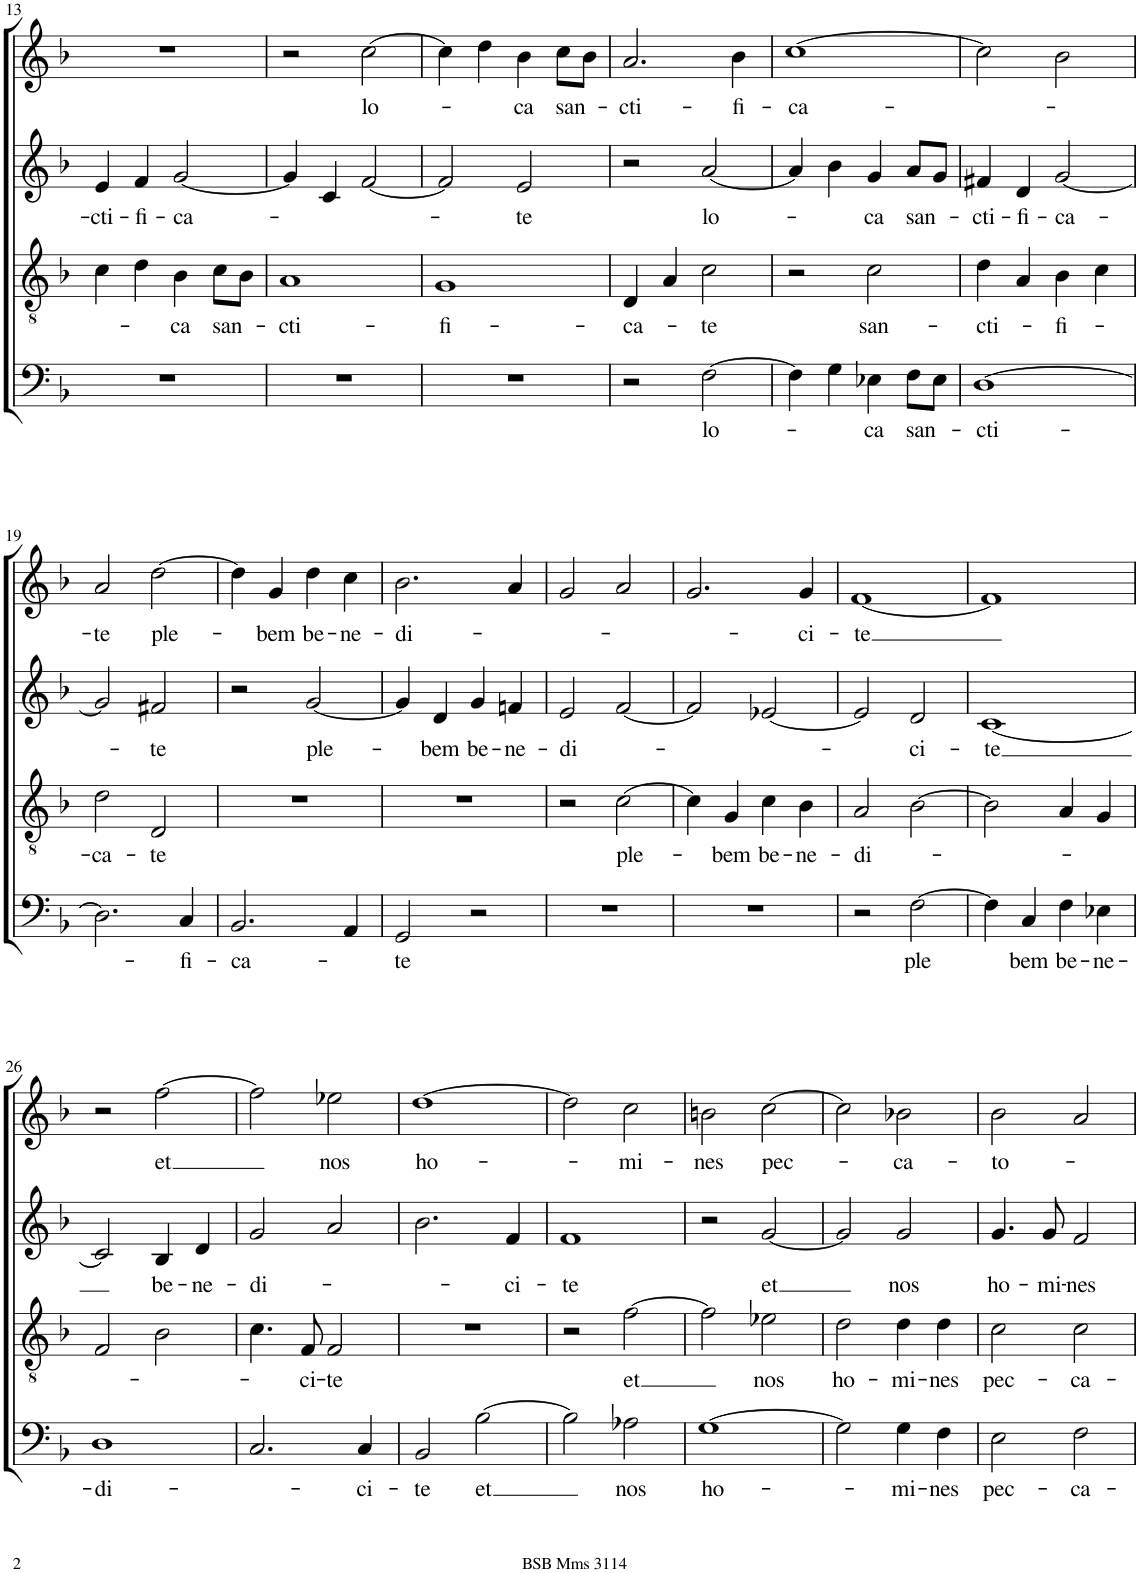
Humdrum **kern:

**kern	**text	**kern	**text	**kern	**text	**kern	**text
*part4	*part4	*part3	*part3	*part2	*part2	*part1	*part1
*staff4	*staff4	*staff3	*staff3	*staff2	*staff2	*staff1	*staff1
*I"Bass	*	*I"Tenor	*	*I"Alto	*	*I"Soprano	*
!!LO:PB:g=z
*clefF4	*	*clefGv2	*	*clefG2	*	*clefG2	*
*k[b-]	*	*k[b-]	*	*k[b-]	*	*k[b-]	*
*M2/2	*	*M2/2	*	*M2/2	*	*M2/2	*
*met(c|)	*	*met(c|)	*	*met(c|)	*	*met(c|)	*
=13	=13	=13	=13	=13	=13	=13	=13
!	!	!	!	!	!LO:LY:b	!	!
1r	.	4c\	.	4e/	-cti-	1r	.
!	!	!	!	!	!LO:LY:b	!	!
.	.	4d\	.	4f/	-fi-	.	.
!	!	!	!LO:LY:b	!	!LO:LY:b	!	!
.	.	4B-\	-ca	[2g/	-ca-	.	.
!	!	!	!LO:LY:b	!	!	!	!
.	.	8c\L	san-	.	.	.	.
.	.	8B-\J	.	.	.	.	.
=14	=14	=14	=14	=14	=14	=14	=14
!	!	!	!LO:LY:b	!	!	!	!
1r	.	1A	-cti-	4g/]	.	2r	.
.	.	.	.	4c/	.	.	.
!	!	!	!	!	!	!	!LO:LY:b
.	.	.	.	[2f/	.	[2cc\	lo-
=15	=15	=15	=15	=15	=15	=15	=15
!	!	!	!LO:LY:b	!	!	!	!
1r	.	1G	-fi-	2f/]	.	4cc\]	.
.	.	.	.	.	.	4dd\	.
!	!	!	!	!	!LO:LY:b	!	!LO:LY:b
.	.	.	.	2e/	-te	4b-\	-ca
!	!	!	!	!	!	!	!LO:LY:b
.	.	.	.	.	.	8cc\L	san-
.	.	.	.	.	.	8b-\J	.
=16	=16	=16	=16	=16	=16	=16	=16
!	!	!	!LO:LY:b	!	!	!	!LO:LY:b
2r	.	4D/	-ca-	2r	.	2.a/	-cti-
.	.	4A/	.	.	.	.	.
!	!LO:LY:b	!	!LO:LY:b	!	!LO:LY:b	!	!
[2F\	lo-	2c\	-te	[2a/	lo-	.	.
!	!	!	!	!	!	!	!LO:LY:b
.	.	.	.	.	.	4b-\	-fi-
=17	=17	=17	=17	=17	=17	=17	=17
!	!	!	!	!	!	!	!LO:LY:b
4F\]	.	2r	.	4a/]	.	[1cc	-ca-
4G\	.	.	.	4b-\	.	.	.
!	!LO:LY:b	!	!LO:LY:b	!	!LO:LY:b	!	!
4E-X\	-ca	2c\	san-	4g/	-ca	.	.
!	!LO:LY:b	!	!	!	!LO:LY:b	!	!
8F\L	san-	.	.	8a/L	san-	.	.
8E-\J	.	.	.	8g/J	.	.	.
=18	=18	=18	=18	=18	=18	=18	=18
!	!LO:LY:b	!	!LO:LY:b	!	!LO:LY:b	!	!
[1D	-cti-	4d\	-cti-	4f#X/	-cti-	2cc\]	.
!	!	!	!	!	!LO:LY:b	!	!
.	.	4A/	.	4d/	-fi-	.	.
!	!	!	!LO:LY:b	!	!LO:LY:b	!	!
.	.	4B-\	-fi-	[2g/	-ca-	2b-\	.
.	.	4c\	.	.	.	.	.
!!LO:LB:g=z
=19	=19	=19	=19	=19	=19	=19	=19
!	!	!	!LO:LY:b	!	!	!	!LO:LY:b
2.D\]	.	2d\	-ca-	2g/]	.	2a/	-te
!	!	!	!LO:LY:b	!	!LO:LY:b	!	!LO:LY:b
.	.	2D/	-te	2f#X/	-te	[2dd\	ple-
!	!LO:LY:b	!	!	!	!	!	!
4C/	-fi-	.	.	.	.	.	.
=20	=20	=20	=20	=20	=20	=20	=20
!	!LO:LY:b	!	!	!	!	!	!
2.BB-/	-ca-	1r	.	2r	.	4dd\]	.
!	!	!	!	!	!	!	!LO:LY:b
.	.	.	.	.	.	4g/	-bem
!	!	!	!	!	!LO:LY:b	!	!LO:LY:b
.	.	.	.	[2g/	ple-	4dd\	be-
!	!	!	!	!	!	!	!LO:LY:b
4AA/	.	.	.	.	.	4cc\	-ne-
=21	=21	=21	=21	=21	=21	=21	=21
!	!LO:LY:b	!	!	!	!	!	!LO:LY:b
2GG/	-te	1r	.	4g/]	.	2.b-\	-di-
!	!	!	!	!	!LO:LY:b	!	!
.	.	.	.	4d/	-bem	.	.
!	!	!	!	!	!LO:LY:b	!	!
2r	.	.	.	4g/	be-	.	.
!	!	!	!	!	!LO:LY:b	!	!
.	.	.	.	4fn/	-ne-	4a/	.
=22	=22	=22	=22	=22	=22	=22	=22
!	!	!	!	!	!LO:LY:b	!	!
1r	.	2r	.	2e/	-di-	2g/	.
!	!	!	!LO:LY:b	!	!	!	!
.	.	[2c\	ple-	[2f/	.	2a/	.
=23	=23	=23	=23	=23	=23	=23	=23
1r	.	4c\]	.	2f/]	.	2.g/	.
!	!	!	!LO:LY:b	!	!	!	!
.	.	4G/	-bem	.	.	.	.
!	!	!	!LO:LY:b	!	!	!	!
.	.	4c\	be-	[2e-X/	.	.	.
!	!	!	!LO:LY:b	!	!	!	!LO:LY:b
.	.	4B-\	-ne-	.	.	4g/	-ci-
=24	=24	=24	=24	=24	=24	=24	=24
!	!	!	!LO:LY:b	!	!	!	!LO:LY:b
2r	.	2A/	-di-	2e-/]	.	[1f	-te
!	!LO:LY:b	!	!	!	!LO:LY:b	!	!
[2F\	ple	[2B-\	.	2d/	-ci-	.	.
=25	=25	=25	=25	=25	=25	=25	=25
!	!	!	!	!	!LO:LY:b	!	!
4F\]	.	2B-\]	.	[1c	-te	1f]	.
!	!LO:LY:b	!	!	!	!	!	!
4C/	bem	.	.	.	.	.	.
!	!LO:LY:b	!	!	!	!	!	!
4F\	be-	4A/	.	.	.	.	.
!	!LO:LY:b	!	!	!	!	!	!
4E-X\	-ne-	4G/	.	.	.	.	.
!!LO:LB:g=z
=26	=26	=26	=26	=26	=26	=26	=26
!	!LO:LY:b	!	!	!	!	!	!
1D	-di-	2F/	.	2c/]	.	2r	.
!	!	!	!	!	!LO:LY:b	!	!LO:LY:b
.	.	2B-\	.	4B-/	be-	[2ff\	et
!	!	!	!	!	!LO:LY:b	!	!
.	.	.	.	4d/	-ne-	.	.
=27	=27	=27	=27	=27	=27	=27	=27
!	!	!	!	!	!LO:LY:b	!	!
2.C/	.	4.c\	.	2g/	-di-	2ff\]	.
!	!	!	!LO:LY:b	!	!	!	!
.	.	8F/	-ci-	.	.	.	.
!	!	!	!LO:LY:b	!	!	!	!LO:LY:b
.	.	2F/	-te	2a/	.	2ee-X\	nos
!	!LO:LY:b	!	!	!	!	!	!
4C/	-ci-	.	.	.	.	.	.
=28	=28	=28	=28	=28	=28	=28	=28
!	!LO:LY:b	!	!	!	!	!	!LO:LY:b
2BB-/	-te	1r	.	2.b-\	.	[1dd	ho-
!	!LO:LY:b	!	!	!	!	!	!
[2B-\	et	.	.	.	.	.	.
!	!	!	!	!	!LO:LY:b	!	!
.	.	.	.	4f/	-ci-	.	.
=29	=29	=29	=29	=29	=29	=29	=29
!	!	!	!	!	!LO:LY:b	!	!
2B-\]	.	2r	.	1f	-te	2dd\]	.
!	!LO:LY:b	!	!LO:LY:b	!	!	!	!LO:LY:b
2A-X\	nos	[2f\	et	.	.	2cc\	-mi-
=30	=30	=30	=30	=30	=30	=30	=30
!	!LO:LY:b	!	!	!	!	!	!LO:LY:b
[1G	ho-	2f\]	.	2r	.	2bn\	-nes
!	!	!	!LO:LY:b	!	!LO:LY:b	!	!LO:LY:b
.	.	2e-X\	nos	[2g/	et	[2cc\	pec-
=31	=31	=31	=31	=31	=31	=31	=31
!	!	!	!LO:LY:b	!	!	!	!
2G\]	.	2d\	ho-	2g/]	.	2cc\]	.
!	!LO:LY:b	!	!LO:LY:b	!	!LO:LY:b	!	!LO:LY:b
4G\	-mi-	4d\	-mi-	2g/	nos	2b-X\	-ca-
!	!LO:LY:b	!	!LO:LY:b	!	!	!	!
4F\	-nes	4d\	-nes	.	.	.	.
=32	=32	=32	=32	=32	=32	=32	=32
!	!LO:LY:b	!	!LO:LY:b	!	!LO:LY:b	!	!LO:LY:b
2E\	pec-	2c\	pec-	4.g/	ho-	2b-\	-to-
!	!	!	!	!	!LO:LY:b	!	!
.	.	.	.	8g/	-mi-	.	.
!	!LO:LY:b	!	!LO:LY:b	!	!LO:LY:b	!	!
2F\	-ca-	2c\	-ca-	2f/	-nes	2a/	.
=	=	=	=	=	=	=	=
*-	*-	*-	*-	*-	*-	*-	*-
